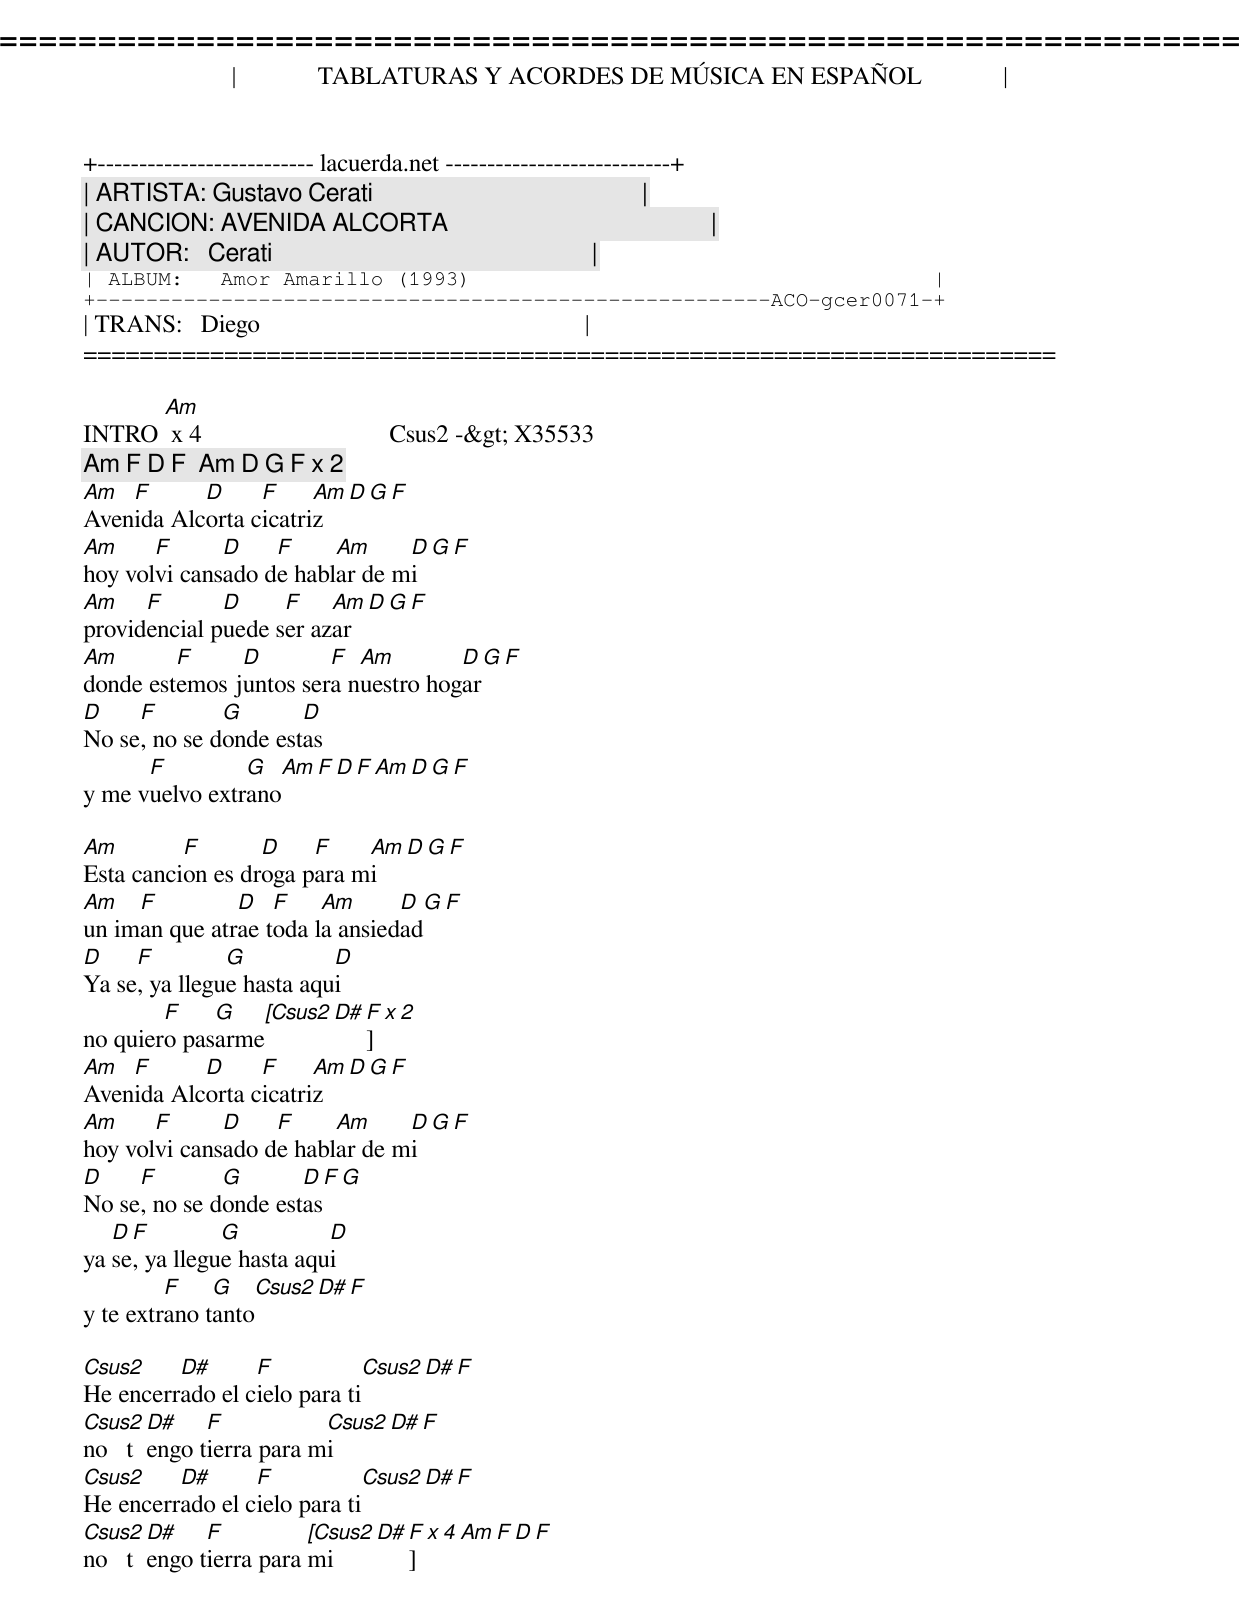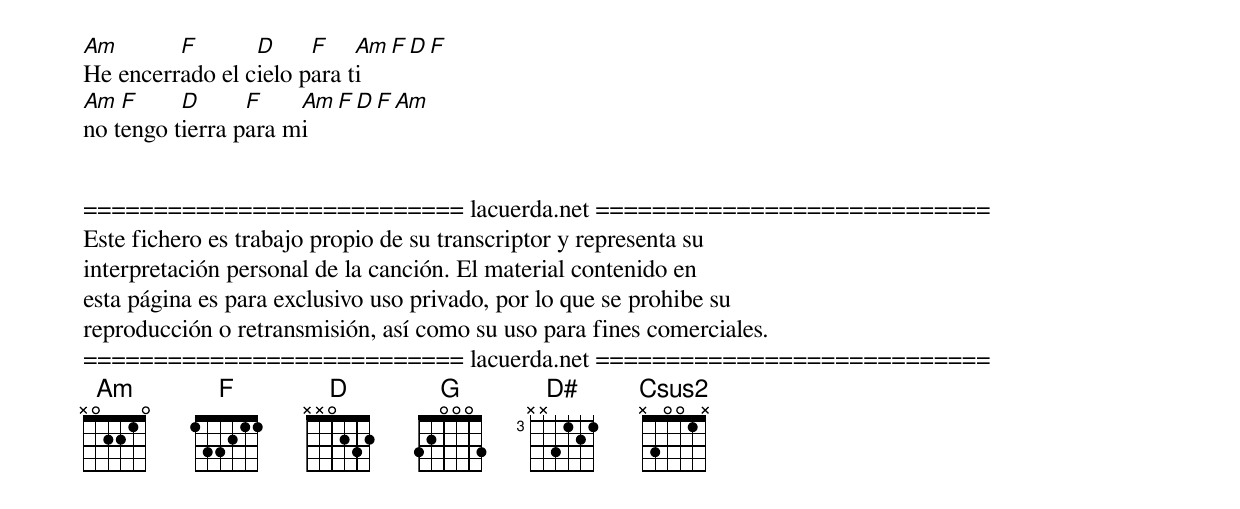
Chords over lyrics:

=====================================================================
|             TABLATURAS Y ACORDES DE MÚSICA EN ESPAÑOL             |
+-------------------------- lacuerda.net ---------------------------+
| ARTISTA: Gustavo Cerati                                           |
| CANCION: AVENIDA ALCORTA                                          |
| AUTOR:   Cerati                                                   |
| ALBUM:   Amor Amarillo (1993)                                     |
+------------------------------------------------------ACO-gcer0071-+
| TRANS:   Diego                                                    |
=====================================================================

INTRO [Am] x 4                              Csus2 -&gt; X35533
      [Am F D F  Am D G F] x 2
Am  F      D     F     Am  D  G  F
Avenida Alcorta cicatriz
Am     F      D    F     Am     D G F
hoy volvi cansado de hablar de mi
Am    F       D     F    Am D G F
providencial puede ser azar
Am       F     D        F  Am        D  G  F
donde estemos juntos sera nuestro hogar
D    F        G       D
No se, no se donde estas
      F         G   Am F D F  Am D G F
y me vuelvo extrano

Am        F       D    F    Am D G F
Esta cancion es droga para mi
Am   F         D   F    Am      D G F
un iman que atrae toda la ansiedad
D    F         G          D
Ya se, ya llegue hasta aqui
        F    G    [Csus2  D#  F] x 2
no quiero pasarme
Am  F      D     F     Am  D  G  F
Avenida Alcorta cicatriz
Am     F      D    F     Am     D G F
hoy volvi cansado de hablar de mi
D    F        G       D  F G
No se, no se donde estas
   D F         G          D
ya se, ya llegue hasta aqui
         F    G   Csus2 D# F
y te extrano tanto

Csus2    D#      F           Csus2 D# F
He encerrado el cielo para ti
Csus2 D#    F           Csus2 D# F
no   tengo tierra para mi
Csus2    D#      F           Csus2 D# F
He encerrado el cielo para ti
Csus2 D#    F          [Csus2 D# F] x 4  Am F D F
no   tengo tierra para mi

Am       F       D     F    Am F D F
He encerrado el cielo para ti
Am  F     D      F    Am F D F  Am
no tengo tierra para mi


=========================== lacuerda.net ============================
Este fichero es trabajo propio de su transcriptor y representa su
interpretación personal de la canción. El material contenido en
esta página es para exclusivo uso privado, por lo que se prohibe su
reproducción o retransmisión, así como su uso para fines comerciales.
=========================== lacuerda.net ============================
